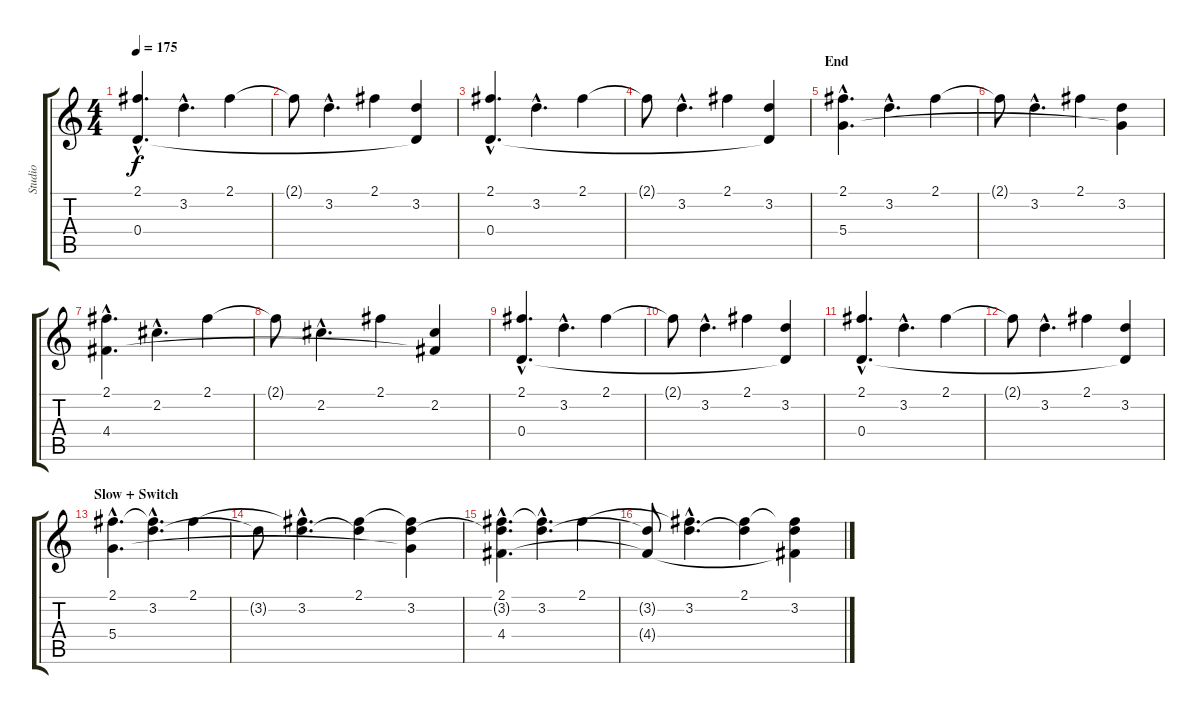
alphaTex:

\track ("Studio" "Studio") {instrument distortionguitar}
\staff {score tabs}
\tuning (E4 B3 G3 D3 A2 E2) {hide}
\ts (4 4)
\tempo 175
\clef g2
\ks c
(2.1{hac} 0.4{hac}).4{d dy f} 3.2{hac}.4{d} 2.1.4 |
2.1{t}.8 3.2{hac}.4{d} 2.1.4 (3.2 0.4{t}).4 |
(2.1{hac} 0.4{hac}).4{d} 3.2{hac}.4{d} 2.1.4 |
2.1{t}.8 3.2{hac}.4{d} 2.1.4 (3.2 0.4{t}).4 |
\section ("" "End")
(2.1{hac} 5.4{hac}).4{d volume 11 balance 14 instrument acousticgrandpiano} 3.2{hac}.4{d} 2.1.4 |
2.1{t}.8 3.2{hac}.4{d} 2.1.4 (3.2 5.4{t}).4 |
(2.1{hac} 4.4{hac}).4{d} 2.2{hac}.4{d} 2.1.4 |
2.1{t}.8 2.2{hac}.4{d} 2.1.4 (2.2 4.4{t}).4 |
(2.1{hac} 0.4{hac}).4{d} 3.2{hac}.4{d} 2.1.4 |
2.1{t}.8 3.2{hac}.4{d} 2.1.4 (3.2 0.4{t}).4 |
(2.1{hac} 0.4{hac}).4{d} 3.2{hac}.4{d} 2.1.4 |
2.1{t}.8 3.2{hac}.4{d} 2.1.4 (3.2 0.4{t}).4 |
\section ("" "Slow + Switch")
(2.1{hac} 5.4{hac}).4{d balance 8 instrument acousticgrandpiano} (2.1{hac t} 3.2{hac}).4{d} 2.1.4 |
3.2{t}.8 (2.1{hac t} 3.2{hac}).4{d} (2.1 3.2{t}).4 (2.1{t} 3.2 5.4{t}).4 |
(2.1{hac} 3.2{hac t} 4.4{hac}).4{d} (2.1{hac t} 3.2{hac}).4{d} 2.1.4 |
(3.2{t} 4.4{t}).8 (2.1{hac t} 3.2{hac}).4{d} (2.1 3.2{t}).4 (2.1{t} 3.2 4.4{t}).4
